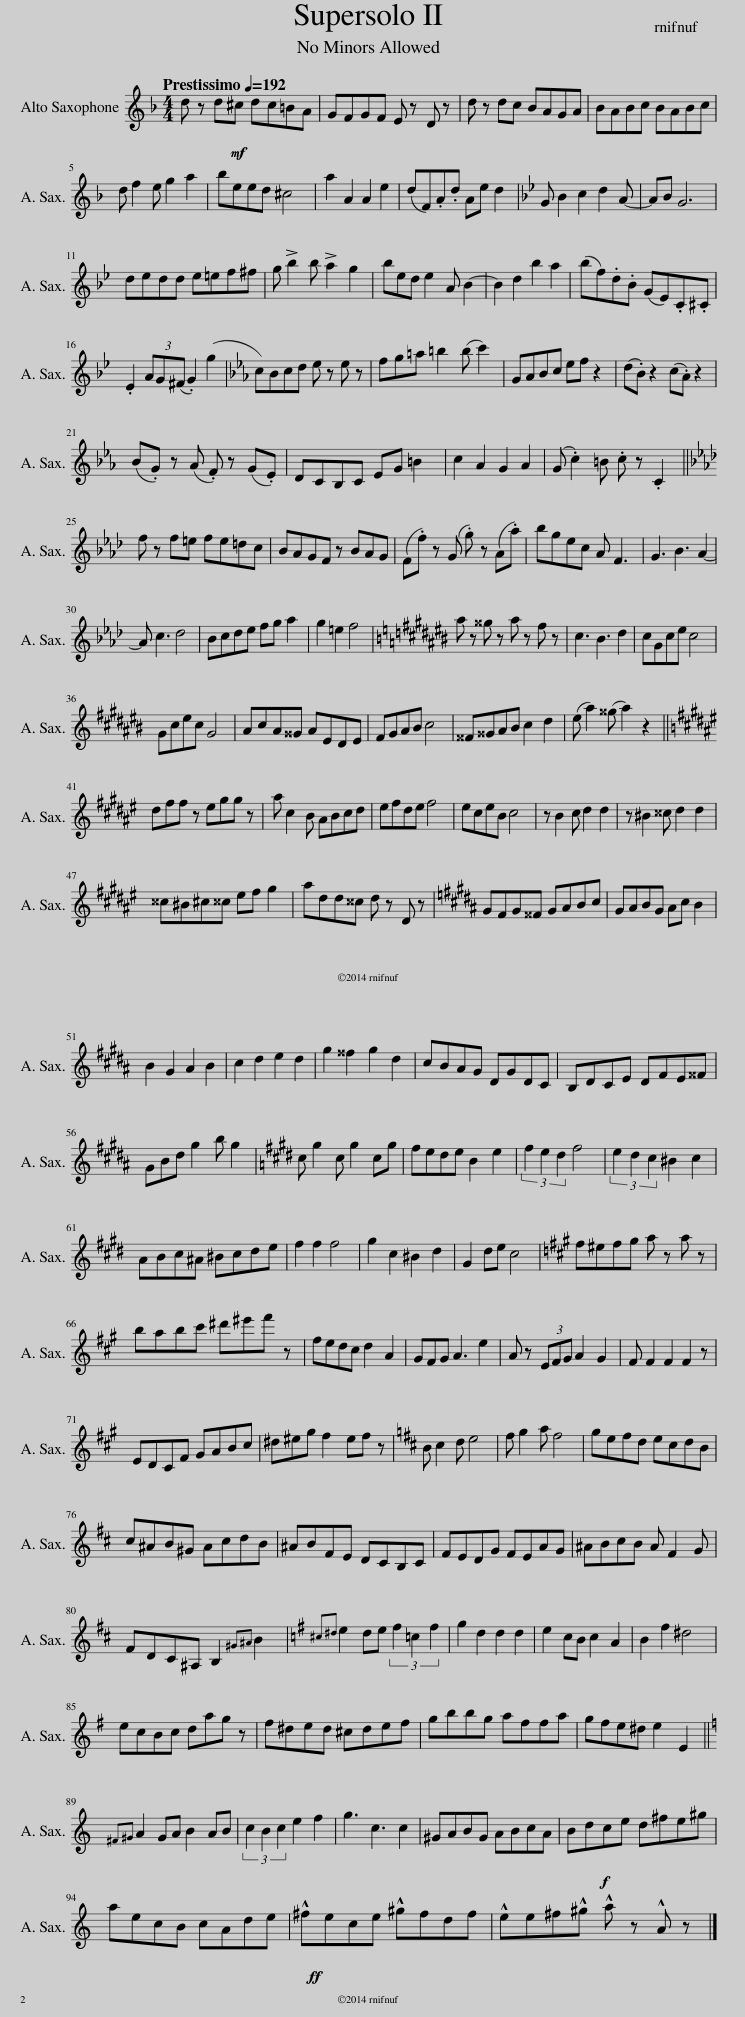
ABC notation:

X:1
L:1/8
Q:1/4=192
M:4/4
I:linebreak $
K:none
V:1 treble transpose=-9
V:1
[K:F]!mf! d z d^c dc=BA | GFGF E z D z | d z dc BAGA | BABc BABc |$ d f2 e g2 a2 | %5
 beed ^c4 | a2 A2 A2 e2 | (dF).A.d Ae d2 |[K:Bb] G B2 c2 d2 A- | AB G6 |$ %10
 dedd e=ef^f | g !>!b2 b !>!a2 g2 | bed e2 A B2- | B2 d2 b2 a2 | (bf).d.B (GE).C.^C |$ %15
 .E2 (3AG(^F .G2) (g2 |[K:Eb] c)Bcd e z e z | fg=a =b2 (b c'2) | GABc ef z2 | (d.B) z2 (c.A) z2 |$ %20
 (B.G) z (A .F) z (G.E) | DCB,C EG =B2 | c2 A2 G2 A2 | (G .c2) =B .c z .C2 ||$[K:Ab] f z f=e fe=dc | %25
 BAGF z BAG | (F.f) z (G .g) z (A.a) | bgec A F3 | G3 B3 A2- |$ A c3 d4 | %30
 Bcde fg a2 | g2 =e2 f4 |[K:C#] a z ^^g z a z f z | c3 B3 d2 | cGce c4 |$ %35
 Gcec G4 | AcA^^G AEDE | FGAB c4 | ^^F^^GAB c2 d2 | (e a2) (^^g a2) z2 ||$ %40
[K:F#] dff z egg z | a c2 B ABcd | efde f4 | eceB c4 | z B2 c d2 d2 | %45
 z ^B2 ^^c d2 d2 |$ ^^c^B^c^^c ef g2 | add^^c d z D z |[K:B] GFG^^F GABc | GABG Ac B2 |$ %50
 B2 G2 A2 B2 | c2 d2 e2 d2 | g2 ^^f2 g2 d2 | cBAG DGDC | B,DCE DFE^^F |$ %55
 GBd g2 b g2 |[K:E] c g2 c g2 cg | fede B2 e2 | (3f2 e2 d2 f4 | (3e2 d2 c2 ^B2 c2 |$ %60
 ABc^A ^Bcde | f2 f2 f4 | g2 c2 ^B2 d2 | G2 de c4 |[K:A] f^efg a z a z |$ %65
 babc' ^d'^e'f' z | fedc d2 A2 | GFG A3 e2 | A z (3EFG A2 G2 | F F2 F2 F2 z |$ %70
 EDCF GABc | ^d^eg f2 ef z |[K:D] B c2 d e4 | f g2 a f4 | gefd ecdB |$ %75
 c^AB^G AcdB | ^ABFE DCB,C | FEDG FEAG | ^ABcB A F2 G |$ FDC^A, B,2{^G^A} B2 | %80
[K:G]{^c^d} e2 de (3f2 =c2 f2 | g2 d2 d2 d2 | e2 cB c2 A2 | B2 f2 ^d4 |$ ecBc dag z | %85
 f^ded ^cdef | gbbg affa | gfe^d e2 E2 ||$[K:C]{^F^G} A2 GA B2 AB | (3c2 B2 c2 e2 f2 | %90
 g3 c3 c2 | ^GABG ABcA |!f! Bdce d^fe^g |$ aecB cAde |!ff! !^!^fece !^!^gfdf | %95
 !^!ee^f!^!^g !^!a z !^!A z |] %96
